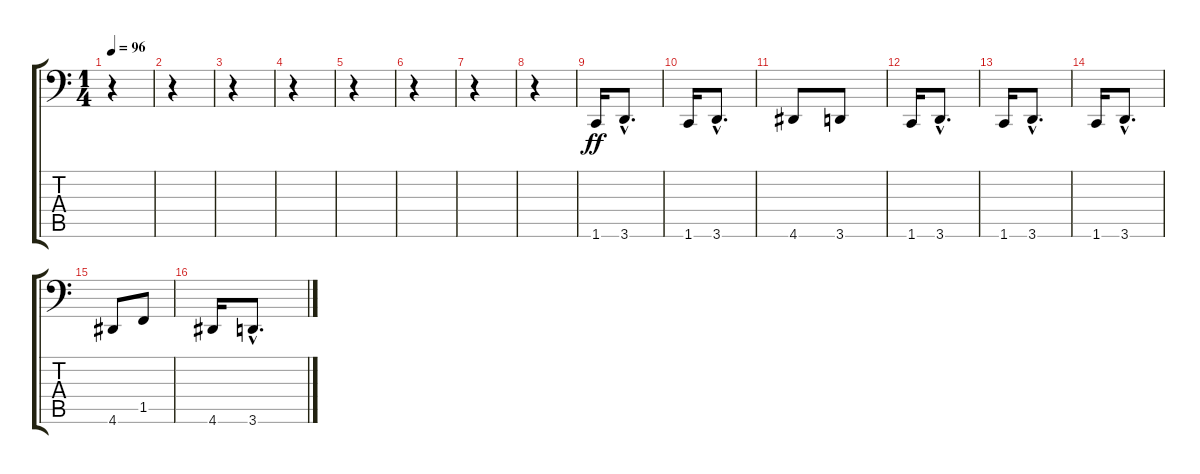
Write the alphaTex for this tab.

\track "" {instrument synthbass2}
\staff {score tabs}
\tuning (C3 G2 D2 A1 E1 B0) {hide}
\ts (1 4)
\tempo 96
\clef f4
\ks c
r.4{dy ff} |
r.4 |
r.4 |
r.4 |
r.4 |
r.4 |
r.4 |
r.4 |
1.6.16 3.6{hac}.8{d} |
1.6.16 3.6{hac}.8{d} |
4.6.8 3.6.8 |
1.6.16 3.6{hac}.8{d} |
1.6.16 3.6{hac}.8{d} |
1.6.16 3.6{hac}.8{d} |
4.6.8 1.5.8 |
4.6.16 3.6{hac}.8{d}
